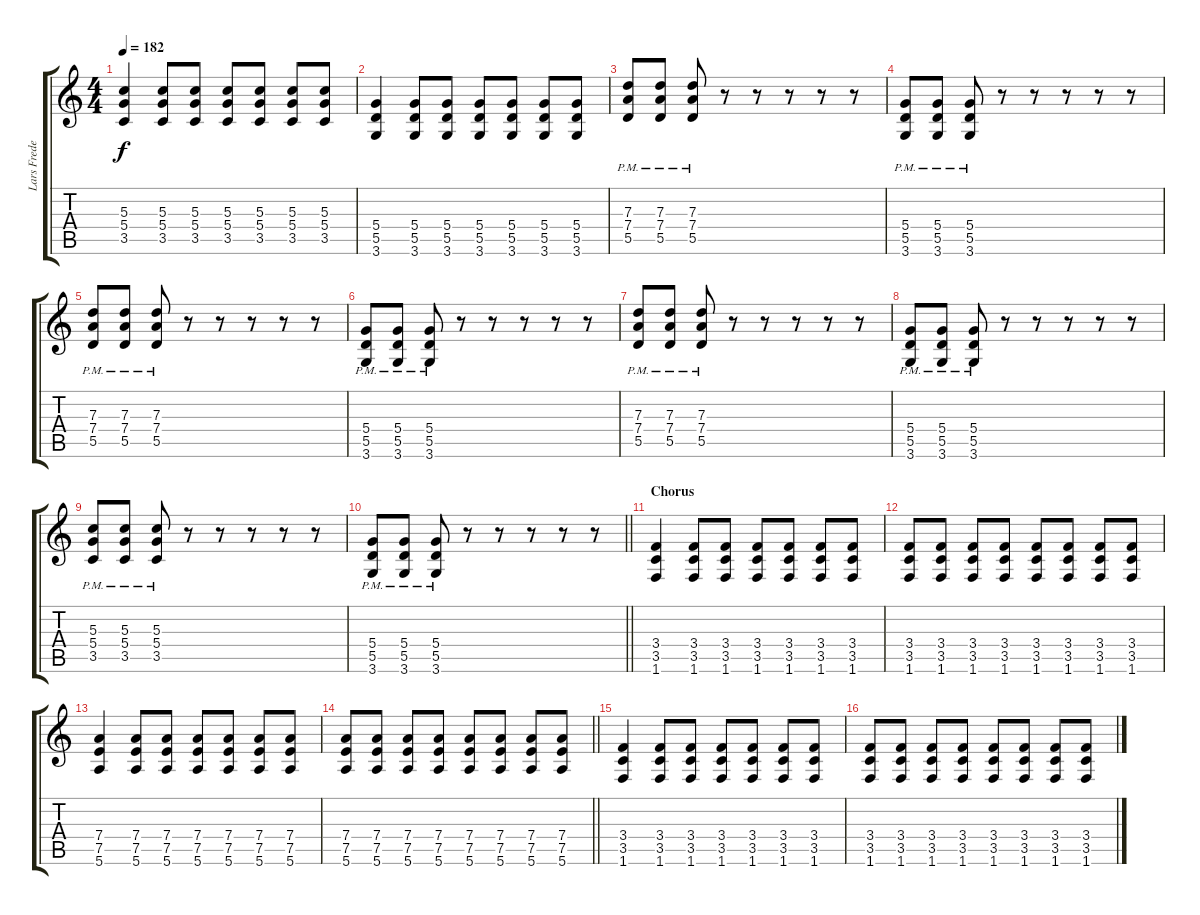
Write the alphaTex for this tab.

\track ("Lars Frederiksen" "Lars Frede") {instrument distortionguitar}
\staff {score tabs}
\tuning (E4 B3 G3 D3 A2 E2) {hide}
\ts (4 4)
\tempo 182
\clef g2
\ks c
(5.3 5.4 3.5).4{dy f} (5.3 5.4 3.5).8 (5.3 5.4 3.5).8 (5.3 5.4 3.5).8 (5.3 5.4 3.5).8 (5.3 5.4 3.5).8 (5.3 5.4 3.5).8 |
(5.4 5.5 3.6).4 (5.4 5.5 3.6).8 (5.4 5.5 3.6).8 (5.4 5.5 3.6).8 (5.4 5.5 3.6).8 (5.4 5.5 3.6).8 (5.4 5.5 3.6).8 |
(7.3{pm} 7.4{pm} 5.5{pm}).8{balance 8} (7.3{pm} 7.4{pm} 5.5{pm}).8 (7.3{pm} 7.4{pm} 5.5{pm}).8 r.8 r.8 r.8 r.8 r.8 |
(5.4{pm} 5.5{pm} 3.6{pm}).8 (5.4{pm} 5.5{pm} 3.6{pm}).8 (5.4{pm} 5.5{pm} 3.6{pm}).8 r.8 r.8 r.8 r.8 r.8 |
(7.3{pm} 7.4{pm} 5.5{pm}).8 (7.3{pm} 7.4{pm} 5.5{pm}).8 (7.3{pm} 7.4{pm} 5.5{pm}).8 r.8 r.8 r.8 r.8 r.8 |
(5.4{pm} 5.5{pm} 3.6{pm}).8 (5.4{pm} 5.5{pm} 3.6{pm}).8 (5.4{pm} 5.5{pm} 3.6{pm}).8 r.8 r.8 r.8 r.8 r.8 |
(7.3{pm} 7.4{pm} 5.5{pm}).8 (7.3{pm} 7.4{pm} 5.5{pm}).8 (7.3{pm} 7.4{pm} 5.5{pm}).8 r.8 r.8 r.8 r.8 r.8 |
(5.4{pm} 5.5{pm} 3.6{pm}).8 (5.4{pm} 5.5{pm} 3.6{pm}).8 (5.4{pm} 5.5{pm} 3.6{pm}).8 r.8 r.8 r.8 r.8 r.8 |
(5.3{pm} 5.4{pm} 3.5{pm}).8 (5.3{pm} 5.4{pm} 3.5{pm}).8 (5.3{pm} 5.4{pm} 3.5{pm}).8 r.8 r.8 r.8 r.8 r.8 |
\barLineRight lightlight
(5.4{pm} 5.5{pm} 3.6{pm}).8 (5.4{pm} 5.5{pm} 3.6{pm}).8 (5.4{pm} 5.5{pm} 3.6{pm}).8 r.8 r.8 r.8 r.8 r.8{volume 13 balance 8} |
\section ("" "Chorus")
(3.4 3.5 1.6).4 (3.4 3.5 1.6).8 (3.4 3.5 1.6).8 (3.4 3.5 1.6).8 (3.4 3.5 1.6).8 (3.4 3.5 1.6).8 (3.4 3.5 1.6).8 |
(3.4 3.5 1.6).8 (3.4 3.5 1.6).8 (3.4 3.5 1.6).8 (3.4 3.5 1.6).8 (3.4 3.5 1.6).8 (3.4 3.5 1.6).8 (3.4 3.5 1.6).8 (3.4 3.5 1.6).8 |
(7.4 7.5 5.6).4 (7.4 7.5 5.6).8 (7.4 7.5 5.6).8 (7.4 7.5 5.6).8 (7.4 7.5 5.6).8 (7.4 7.5 5.6).8 (7.4 7.5 5.6).8 |
\barLineRight lightlight
(7.4 7.5 5.6).8 (7.4 7.5 5.6).8 (7.4 7.5 5.6).8 (7.4 7.5 5.6).8 (7.4 7.5 5.6).8 (7.4 7.5 5.6).8 (7.4 7.5 5.6).8 (7.4 7.5 5.6).8 |
(3.4 3.5 1.6).4 (3.4 3.5 1.6).8 (3.4 3.5 1.6).8 (3.4 3.5 1.6).8 (3.4 3.5 1.6).8 (3.4 3.5 1.6).8 (3.4 3.5 1.6).8 |
(3.4 3.5 1.6).8 (3.4 3.5 1.6).8 (3.4 3.5 1.6).8 (3.4 3.5 1.6).8 (3.4 3.5 1.6).8 (3.4 3.5 1.6).8 (3.4 3.5 1.6).8 (3.4 3.5 1.6).8
